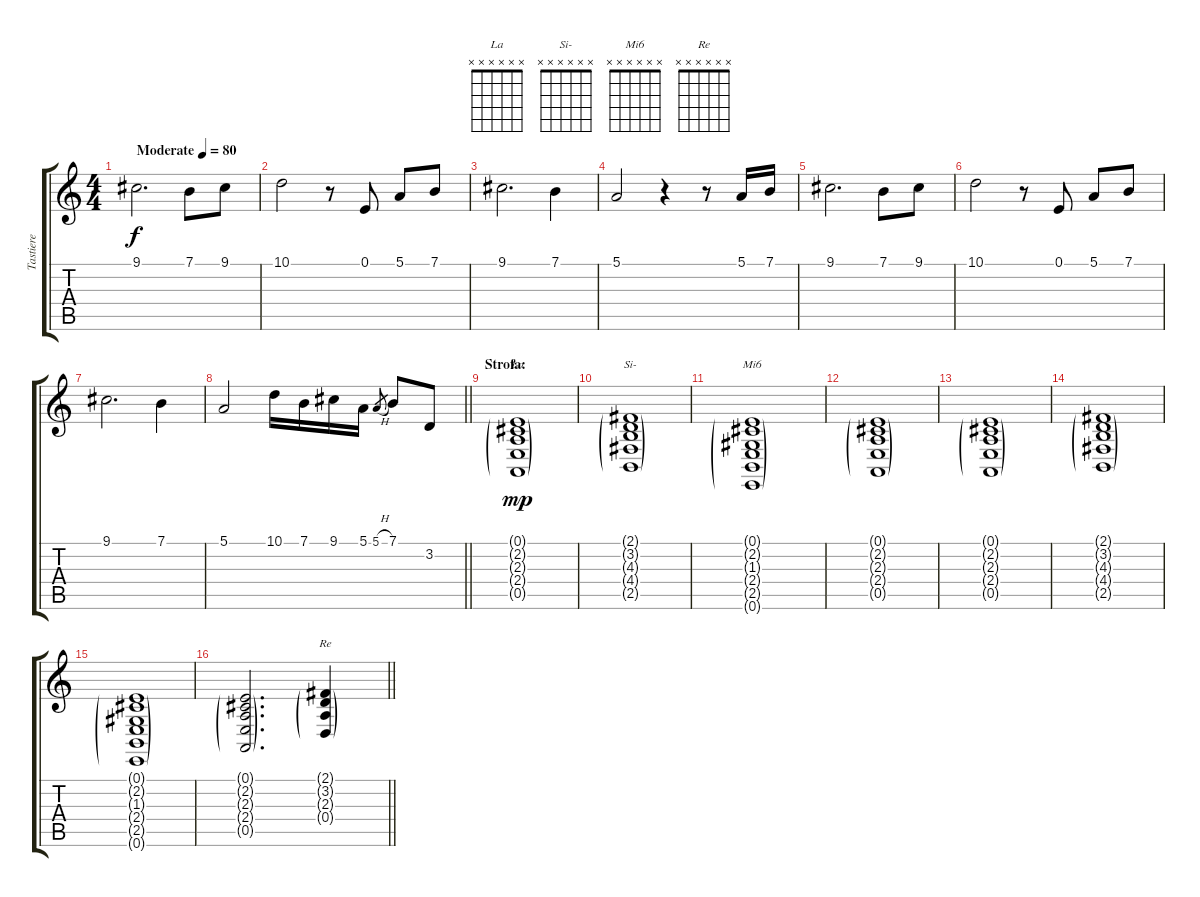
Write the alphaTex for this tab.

\track ("Tastiere" "Tastiere") {instrument electricgrandpiano}
\staff {score tabs}
\tuning (E4 B3 G3 D3 A2 E2) {hide}
\chord ("La" x x x x x x)
\chord ("Si-" x x x x x x)
\chord ("Mi6" x x x x x x)
\chord ("Re" x x x x x x)
\ts (4 4)
\tempo (80 "Moderate")
\clef g2
\ks c
9.1.2{d dy f instrument electricgrandpiano} 7.1.8 9.1.8 |
10.1.2 r.8 0.1.8 5.1.8 7.1.8 |
9.1.2{d} 7.1.4 |
5.1.2 r.4 r.8 5.1.16 7.1.16 |
9.1.2{d} 7.1.8 9.1.8 |
10.1.2 r.8 0.1.8 5.1.8 7.1.8 |
9.1.2{d} 7.1.4 |
\barLineRight lightlight
5.1.2 10.1.16 7.1.16 9.1.16 5.1.16 5.1{h}.8{gr} 7.1.8 3.2.8 |
\section ("" "Strofa:")
(0.1{g} 2.2{g} 2.3{g} 2.4{g} 0.5{g}).1{ch "La" dy mp} |
(2.1{g} 3.2{g} 4.3{g} 4.4{g} 2.5{g}).1{ch "Si-"} |
(0.1{g} 2.2{g} 1.3{g} 2.4{g} 2.5{g} 0.6{g}).1{ch "Mi6"} |
(0.1{g} 2.2{g} 2.3{g} 2.4{g} 0.5{g}).1 |
(0.1{g} 2.2{g} 2.3{g} 2.4{g} 0.5{g}).1 |
(2.1{g} 3.2{g} 4.3{g} 4.4{g} 2.5{g}).1 |
(0.1{g} 2.2{g} 1.3{g} 2.4{g} 2.5{g} 0.6{g}).1 |
\barLineRight lightlight
(0.1{g} 2.2{g} 2.3{g} 2.4{g} 0.5{g}).2{d} (2.1{g} 3.2{g} 2.3{g} 0.4{g}).4{ch "Re"}
